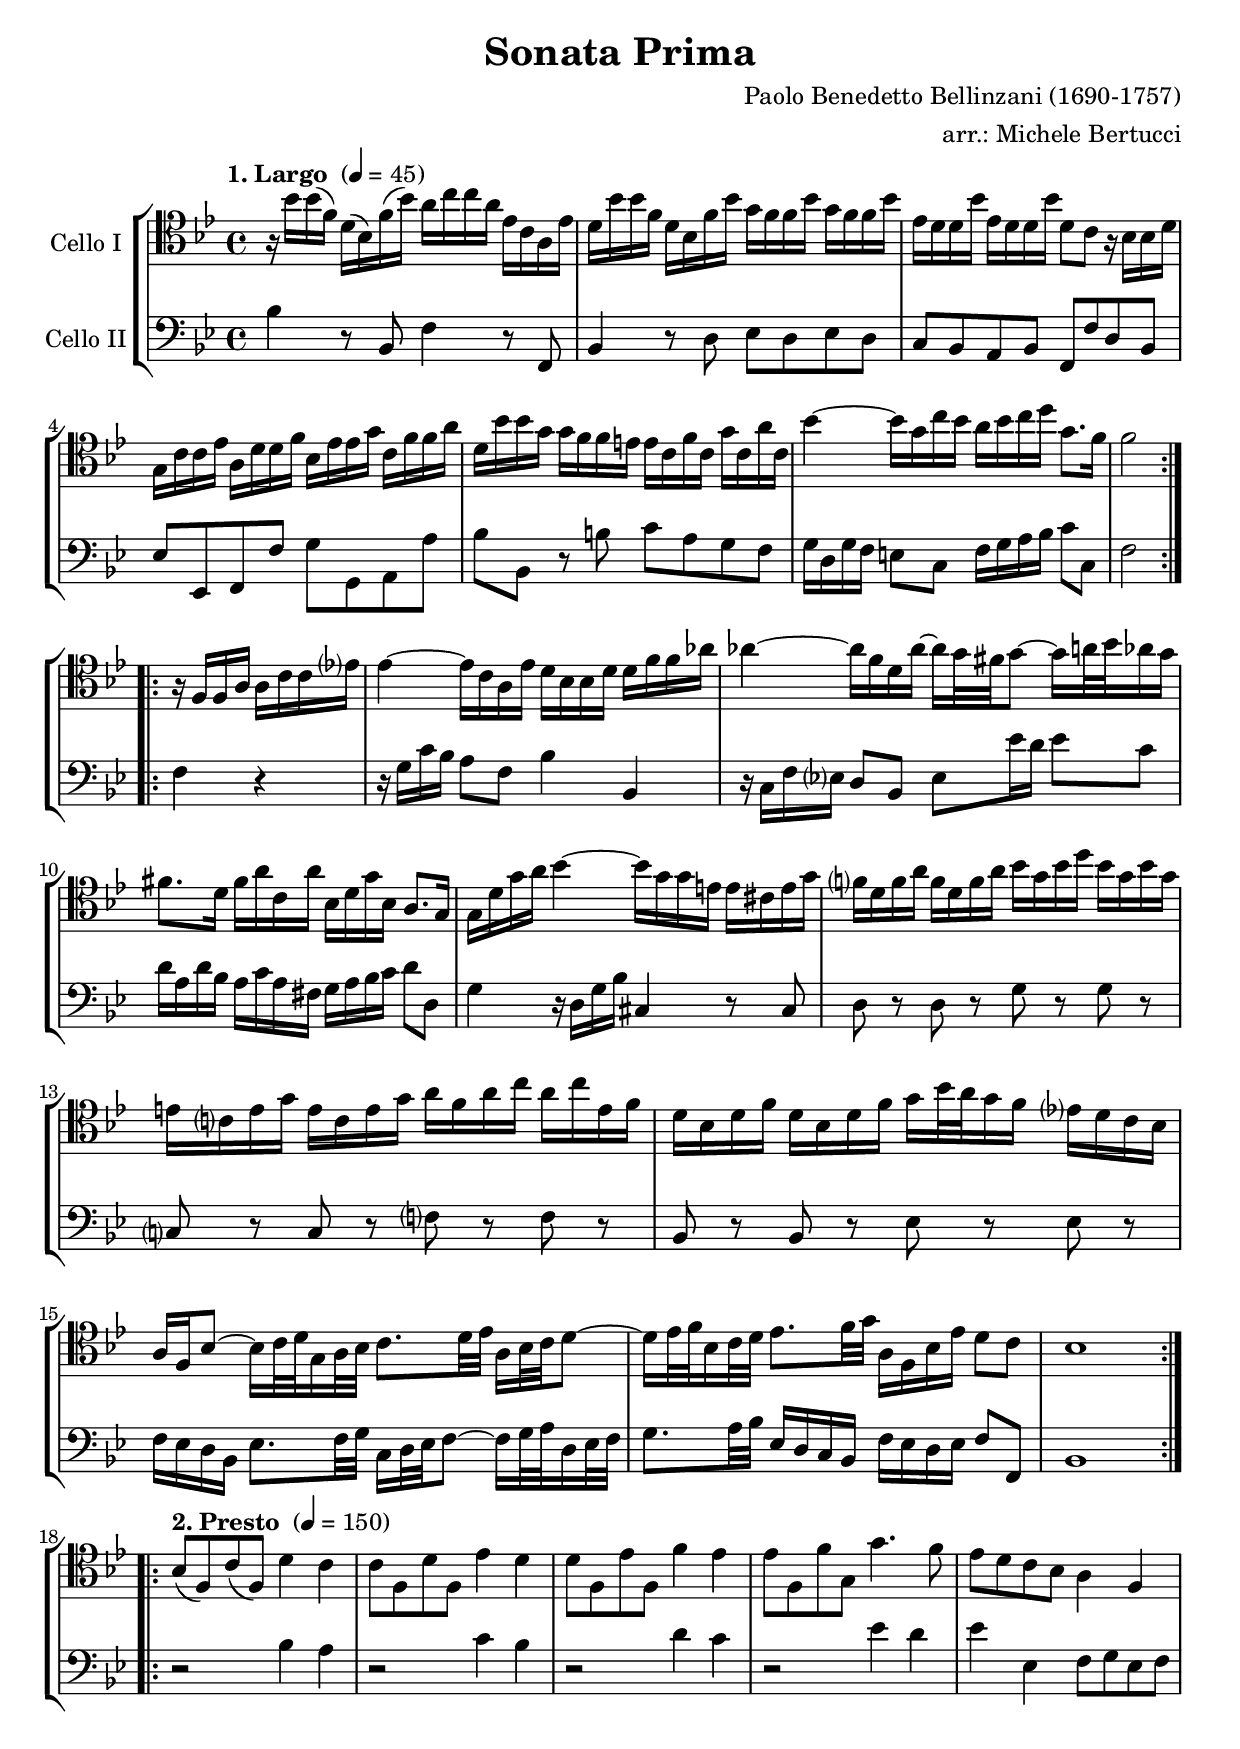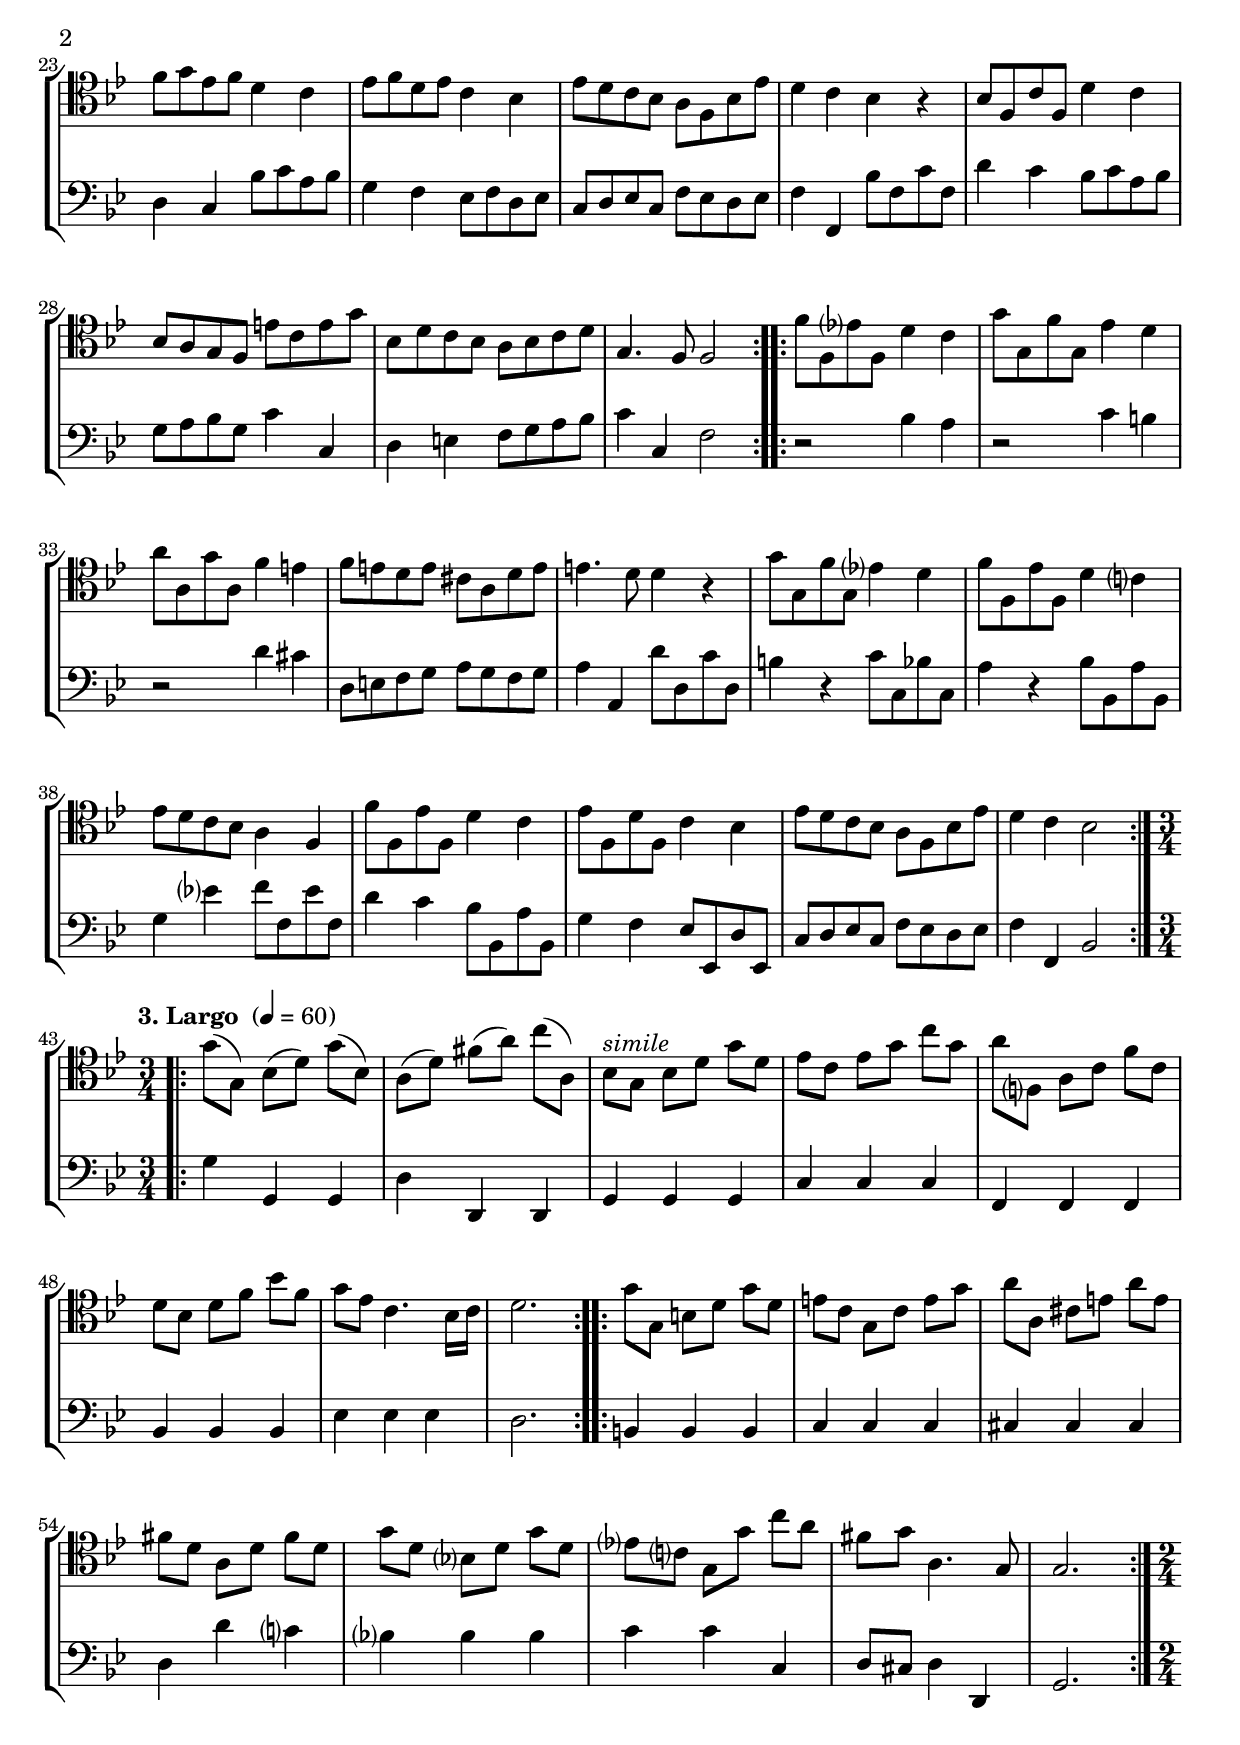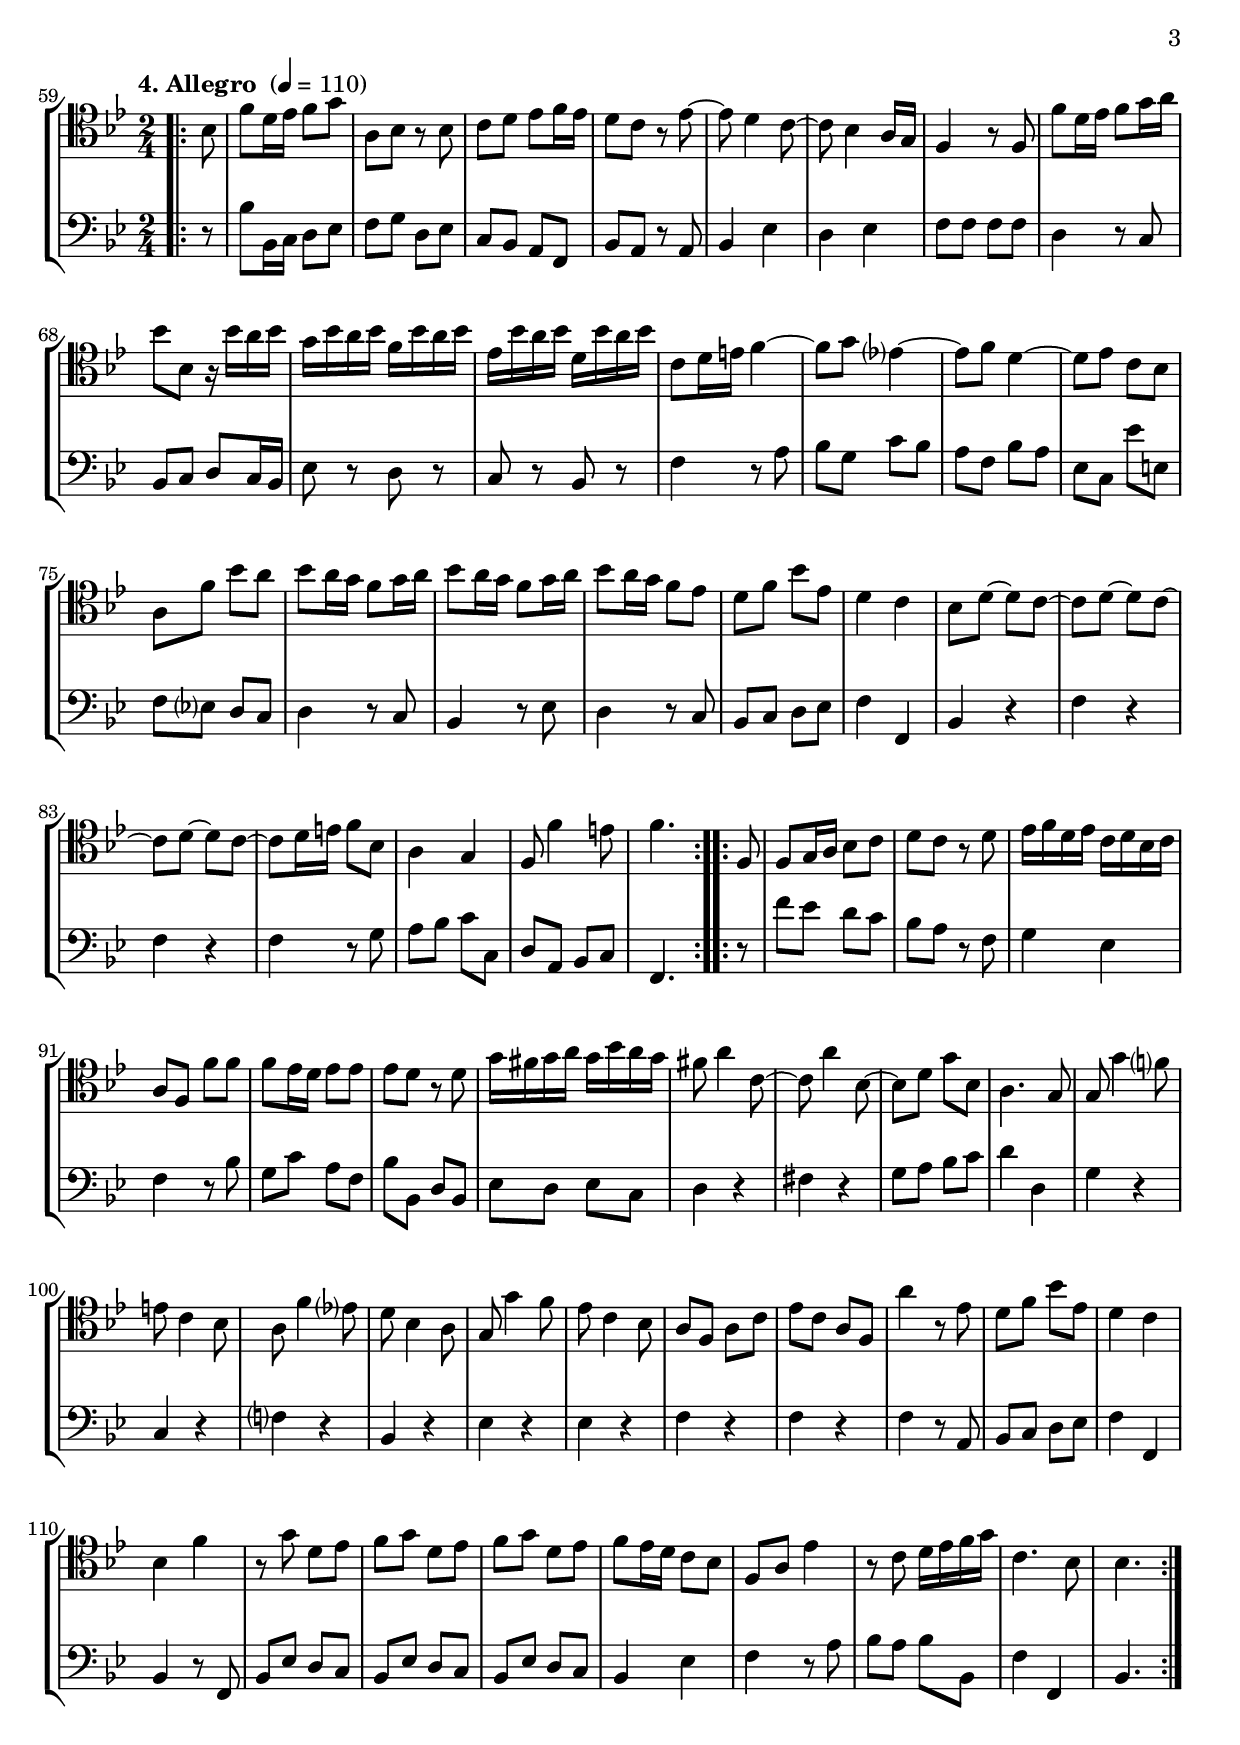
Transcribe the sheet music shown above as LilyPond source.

\version "2.14.2"
\include "deutsch.ly"

#(set-global-staff-size 21)

\header {
  title = "Sonata Prima"
  composer = "Paolo Benedetto Bellinzani (1690-1757)"
  arranger = "arr.: Michele Bertucci"
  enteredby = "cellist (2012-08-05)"
}

voiceconsts = {
 \key b \major
 \clef "bass"
% \numericTimeSignature
 \compressFullBarRests
}

%minstr = "harpsichord"
mihi = "clarinet"
%minstr = "accordion"
milo = "bassoon"

sim = \markup \italic "simile"

introa = { \tempo "1. Largo " 4=45 \time 4/4 }
introb = { \break \tempo "2. Presto " 4=150 }
introc = { \break \tempo "3. Largo " 4=60 \time 3/4 }
introd = { \break \tempo "4. Allegro " 4=110 \time 2/4 }

va = \relative c''' {
  \voiceconsts
%  \clef "treble"
  \clef "tenor"

  \introa
  \repeat volta 2 {
    r16 b b( f) d( b) f'( b) a c c a es c a es'
    d b' b f d b f' b g f f b g f f b

    es, d d b' es, d d b' d,8 c r16 b b d
    g, c c es a, d d f b, es es g c, f f a

    d, b' b g g f f e e c f c g' c, a' c,
    b'4~ b16 g c b a b c d g,8. f16
    f2
  }
  \repeat volta 2 {
    r16 f, f a a c c es?

    es4~ es16 c a es' d b b d d f f as
    as4~ as16 f d as'~ as g32 fis g8~ g16 a32 b as16 g

    fis8. d16 fis a c, a' b, d g b, a8. g16
    g d' g a b4~ b16 g g e e cis e g

    f? d f a f d f a b g b d b g b g
    e c? e g e c e g a f a c a c e, f

    d b d f d b d f g b32 a g16 f es? d c b
    a f b8~ b16 c32 d g,16 a32 b c8. d32 es a,16 b32 c d8~

    d16 es32 f b,16 c32 d es8. f32 g a,16 f b es d8 c
    b1
  }

  \introb
  \repeat volta 2 {
    b8( f) c'( f,) d'4 c
    c8 f, d' f, es'4 d
    d8 f, es' f, f'4 es
    es8 f, f' g, g'4. f8
    es d c b a4 f

    f'8 g es f d4 c
    es8 f d es c4 b
    es8 d c b a f b es
    d4 c b r

    b8 f c' f, d'4 c
    b8 a g f e' c e g
    b, d c b a b c d
    g,4. f8 f2
  }
  \repeat volta 2 {
    f'8 f, es'? f, d'4 c
    g'8 g, f' g, es'4 d
    a'8 a, g' a, f'4 e
    f8 e d e cis a d e
    e4. d8 d4 r

    g8 g, f' g, es'?4 d
    f8 f, es' f, d'4 c?
    es8 d c b a4 f
    f'8 f, es' f, d'4 c

    es8 f, d' f, c'4 b
    es8 d c b a f b es
    d4 c b2
  }

  \introc
  \repeat volta 2 {
    g'8( g,) b([ d]) g( b,)
    a( d) fis([ a]) c( a,)
    b^\sim g b[ d] g d
    es c es[ g] c g
    a f,? a[ c] f c

    d b d[ f] b f
    g es c4. b16 c
    d2.
  }
  \repeat volta 2 {
    g8 g, h[ d] g d
    e c g[ c] e g
    a a, cis[ e] a e

    fis d a[ d] fis d
    g d b?[ d] g d
    es? c? g[ g'] c a
    fis g a,4. g8
    g2.
  }

  \introd
  \repeat volta 2 {
    \partial 8 b8
    f' d16 es f8 g
    a, b r b
    c d es f16 es
    d8 c r es~

    es d4 c8~
    c b4 a16 g
    f4 r8 f
    f' d16 es f8 g16 a
    b8 b, r16 b' a b

    g b a b f b a b
    es, b' a b d, b' a b
    c,8 d16 e f4~
    f8 g es?4~

    es8 f d4~
    d8 es c b
    a f' b a
    b a16 g f8 g16 a
    b8 a16 g f8 g16 a

    b8 a16 g f8 es
    d f b es,
    d4 c
    b8 d~ d c~
    c d~ d c~

    c d~ d c~
    c d16 e f8 b,
    a4 g
    f8 f'4 e8
    f4.
  }
  \repeat volta 2 {
    \partial 8 f,8
    f g16 a b8 c
    d c r d
    es16 f d es c d b c
    a8 f f' f

    f es16 d es8 es
    es d r d
    g16 fis g a g b a g
    fis8 a4 c,8~
    c a'4 b,8~

    b d g b,
    a4. g8
    g g'4 f?8
    e c4 b8
    a f'4 es?8
    d b4 a8

    g g'4 f8
    es c4 b8
    a f a c
    es c a f
    a'4 r8 es
    d f b es,

    d4 c
    b f'
    r8 g d es
    f g d es
    f g d es

    f es16 d c8 b
    f a es'4
    r8 c d16 es f g
    c,4. b8
    b4.
  }
}

vb = \relative c' {
  \voiceconsts

  \introa
  \repeat volta 2 {
    b4 r8 b, f'4 r8 f,
    b4 r8 d es d es d

    c b a b f f' d b
    es es, f f' g g, a a'

    b b, r h' c a g f
    g16 d g f e8 c f16 g a b c8 c,
    f2
  }
  \repeat volta 2 {
    f4 r

    r16 g c b a8 f b4 b,
    r16 c f es? d8 b es es'16 d es8 c

    d16 a d b a c a fis g a b c d8 d,
    g4 r16 d g b cis,4 r8 cis

    d r d r g r g r
    c,? r c r f? r f r

    b, r b r es r es r
    f16 es d b es8. f32 g c,16 d32 es f8~ f16 g32 a d,16 es32 f

    g8. a32 b es,16 d c b f' es d es f8 f,
    b1
  }

  \introb
  \repeat volta 2 {
    r2 b'4 a
    r2 c4 b
    r2 d4 c
    r2 es4 d
    es es, f8 g es f

    d4 c b'8 c a b
    g4 f es8 f d es
    c d es c f es d es
    f4 f, b'8 f c' f,

    d'4 c b8 c a b
    g a b g c4 c,
    d e f8 g a b
    c4 c, f2
  }
  \repeat volta 2 {
    r b4 a
    r2 c4 h
    r2 d4 cis
    d,8 e f g a g f g
    a4 a, d'8 d, c' d,

    h'4 r c8 c, b' c,
    a'4 r b8 b, a' b,
    g'4 es'? f8 f, es' f,
    d'4 c b8 b, a' b,

    g'4 f es8 es, d' es,
    c' d es c f es d es
    f4 f, b2
  }

  \introc
  \repeat volta 2 {
    g'4 g, g
    d' d, d
    g g g
    c c c
    f, f f

    b b b
    es es es
    d2.
  }
  \repeat volta 2 {
    h4 h h
    c c c
    cis cis cis

    d d' c?
    b? b b
    c c c,
    d8 cis d4 d,
    g2.
  }

  \introd
  \repeat volta 2 {
    \partial 8 r8
    b'8 b,16 c d8 es
    f g d es
    c b a f
    b a r a

    b4 es
    d es
    f8 f f f
    d4 r8 c
    b c d c16 b

    es8 r d r
    c r b r
    f'4 r8 a
    b g c b

    a f b a
    es c es' e,
    f es? d c
    d4 r8 c
    b4 r8 es

    d4 r8 c
    b c d es
    f4 f,
    b r
    f' r

    f r
    f r8 g
    a b c c,
    d a b c
    f,4.
  }
  \repeat volta 2 {
    \partial 8 r8

    f'' es d c
    b a r f
    g4 es
    f r8 b

    g c a f
    b b, d b
    es d es c
    d4 r
    fis r

    g8 a b c
    d4 d,
    g r
    c, r
    f? r
    b, r

    es r
    es r
    f r
    f r
    f r8 a,
    b c d es

    f4 f,
    b r8 f
    b es d c
    b es d c
    b es d c

    b4 es
    f r8 a
    b a b b,
    f'4 f,
    b4.
  }
}


music = \new StaffGroup <<
      \new Staff {
	\set Staff.midiInstrument = \milo
	\set Staff.instrumentName = #"Cello I"
	\transpose b b, { \va }
      }

      \new Staff {
	\set Staff.midiInstrument = \milo
	\set Staff.instrumentName = #"Cello II"
	\transpose b b { \vb }
      }
>>

\book {
  \score {
    \music
    \layout {}
  }

  \score {
    \unfoldRepeats \music

    \midi {
      \context {
        \Score
      }
    }
  }
}
